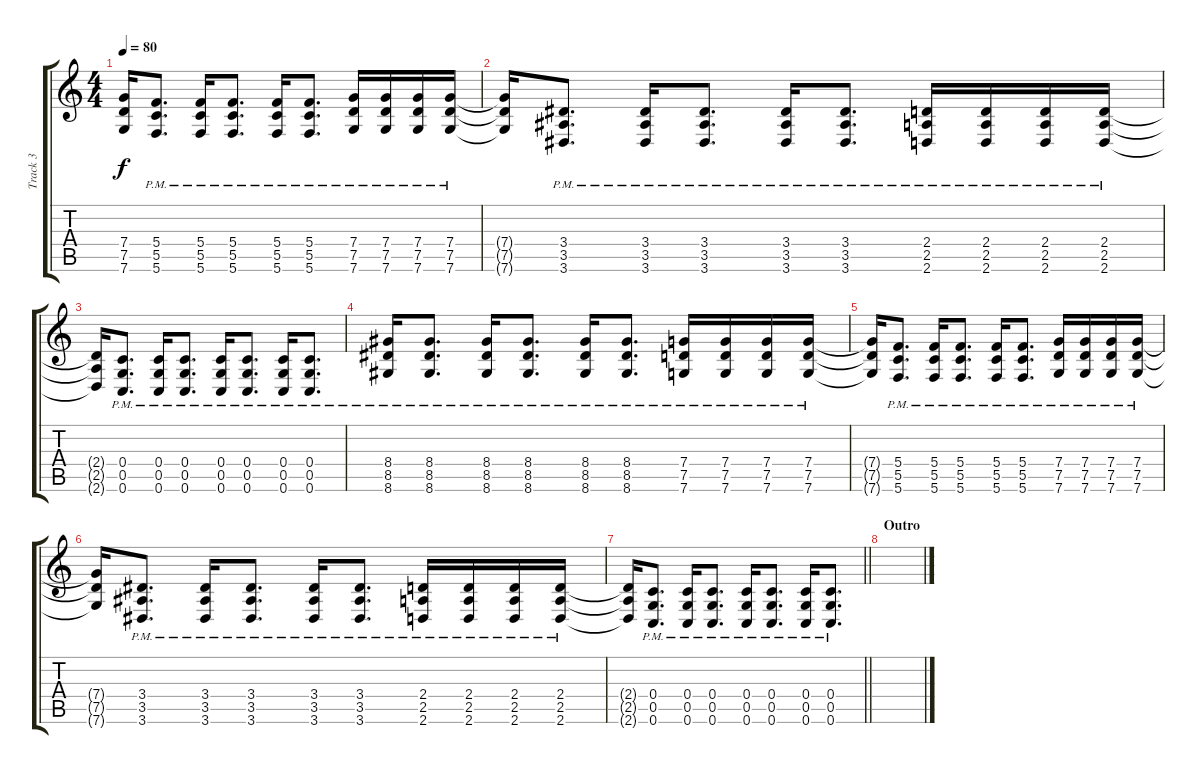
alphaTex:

\track ("Track 3" "Track 3") {instrument distortionguitar}
\staff {score tabs}
\tuning (D4 A3 F3 C3 G2 C2) {hide}
\ts (4 4)
\tempo 80
\clef g2
\ks c
(7.4{t} 7.5{t} 7.6{t}).16{dy f} (5.4{pm} 5.5{pm} 5.6{pm}).8{d} (5.4{pm} 5.5{pm} 5.6{pm}).16 (5.4{pm} 5.5{pm} 5.6{pm}).8{d} (5.4{pm} 5.5{pm} 5.6{pm}).16 (5.4{pm} 5.5{pm} 5.6{pm}).8{d} (7.4{pm} 7.5{pm} 7.6{pm}).16 (7.4{pm} 7.5{pm} 7.6{pm}).16 (7.4{pm} 7.5{pm} 7.6{pm}).16 (7.4{pm} 7.5{pm} 7.6{pm}).16 |
(7.4{t} 7.5{t} 7.6{t}).16 (3.4{pm} 3.5{pm} 3.6{pm}).8{d} (3.4{pm} 3.5{pm} 3.6{pm}).16 (3.4{pm} 3.5{pm} 3.6{pm}).8{d} (3.4{pm} 3.5{pm} 3.6{pm}).16 (3.4{pm} 3.5{pm} 3.6{pm}).8{d} (2.4{pm} 2.5{pm} 2.6{pm}).16 (2.4{pm} 2.5{pm} 2.6{pm}).16 (2.4{pm} 2.5{pm} 2.6{pm}).16 (2.4{pm} 2.5{pm} 2.6{pm}).16 |
(2.4{t} 2.5{t} 2.6{t}).16 (0.4{pm} 0.5{pm} 0.6{pm}).8{d} (0.4{pm} 0.5{pm} 0.6{pm}).16 (0.4{pm} 0.5{pm} 0.6{pm}).8{d} (0.4{pm} 0.5{pm} 0.6{pm}).16 (0.4{pm} 0.5{pm} 0.6{pm}).8{d} (0.4{pm} 0.5{pm} 0.6{pm}).16 (0.4{pm} 0.5{pm} 0.6{pm}).8{d} |
(8.4{pm} 8.5{pm} 8.6{pm}).16 (8.4{pm} 8.5{pm} 8.6{pm}).8{d} (8.4{pm} 8.5{pm} 8.6{pm}).16 (8.4{pm} 8.5{pm} 8.6{pm}).8{d} (8.4{pm} 8.5{pm} 8.6{pm}).16 (8.4{pm} 8.5{pm} 8.6{pm}).8{d} (7.4{pm} 7.5{pm} 7.6{pm}).16 (7.4{pm} 7.5{pm} 7.6{pm}).16 (7.4{pm} 7.5{pm} 7.6{pm}).16 (7.4{pm} 7.5{pm} 7.6{pm}).16 |
(7.4{t} 7.5{t} 7.6{t}).16 (5.4{pm} 5.5{pm} 5.6{pm}).8{d} (5.4{pm} 5.5{pm} 5.6{pm}).16 (5.4{pm} 5.5{pm} 5.6{pm}).8{d} (5.4{pm} 5.5{pm} 5.6{pm}).16 (5.4{pm} 5.5{pm} 5.6{pm}).8{d} (7.4{pm} 7.5{pm} 7.6{pm}).16 (7.4{pm} 7.5{pm} 7.6{pm}).16 (7.4{pm} 7.5{pm} 7.6{pm}).16 (7.4{pm} 7.5{pm} 7.6{pm}).16 |
(7.4{t} 7.5{t} 7.6{t}).16 (3.4{pm} 3.5{pm} 3.6{pm}).8{d} (3.4{pm} 3.5{pm} 3.6{pm}).16 (3.4{pm} 3.5{pm} 3.6{pm}).8{d} (3.4{pm} 3.5{pm} 3.6{pm}).16 (3.4{pm} 3.5{pm} 3.6{pm}).8{d} (2.4{pm} 2.5{pm} 2.6{pm}).16 (2.4{pm} 2.5{pm} 2.6{pm}).16 (2.4{pm} 2.5{pm} 2.6{pm}).16 (2.4{pm} 2.5{pm} 2.6{pm}).16 |
\barLineRight lightlight
(2.4{t} 2.5{t} 2.6{t}).16 (0.4{pm} 0.5{pm} 0.6{pm}).8{d} (0.4{pm} 0.5{pm} 0.6{pm}).16 (0.4{pm} 0.5{pm} 0.6{pm}).8{d} (0.4{pm} 0.5{pm} 0.6{pm}).16 (0.4{pm} 0.5{pm} 0.6{pm}).8{d} (0.4{pm} 0.5{pm} 0.6{pm}).16 (0.4{pm} 0.5{pm} 0.6{pm}).8{d} |
\section ("" "Outro")
